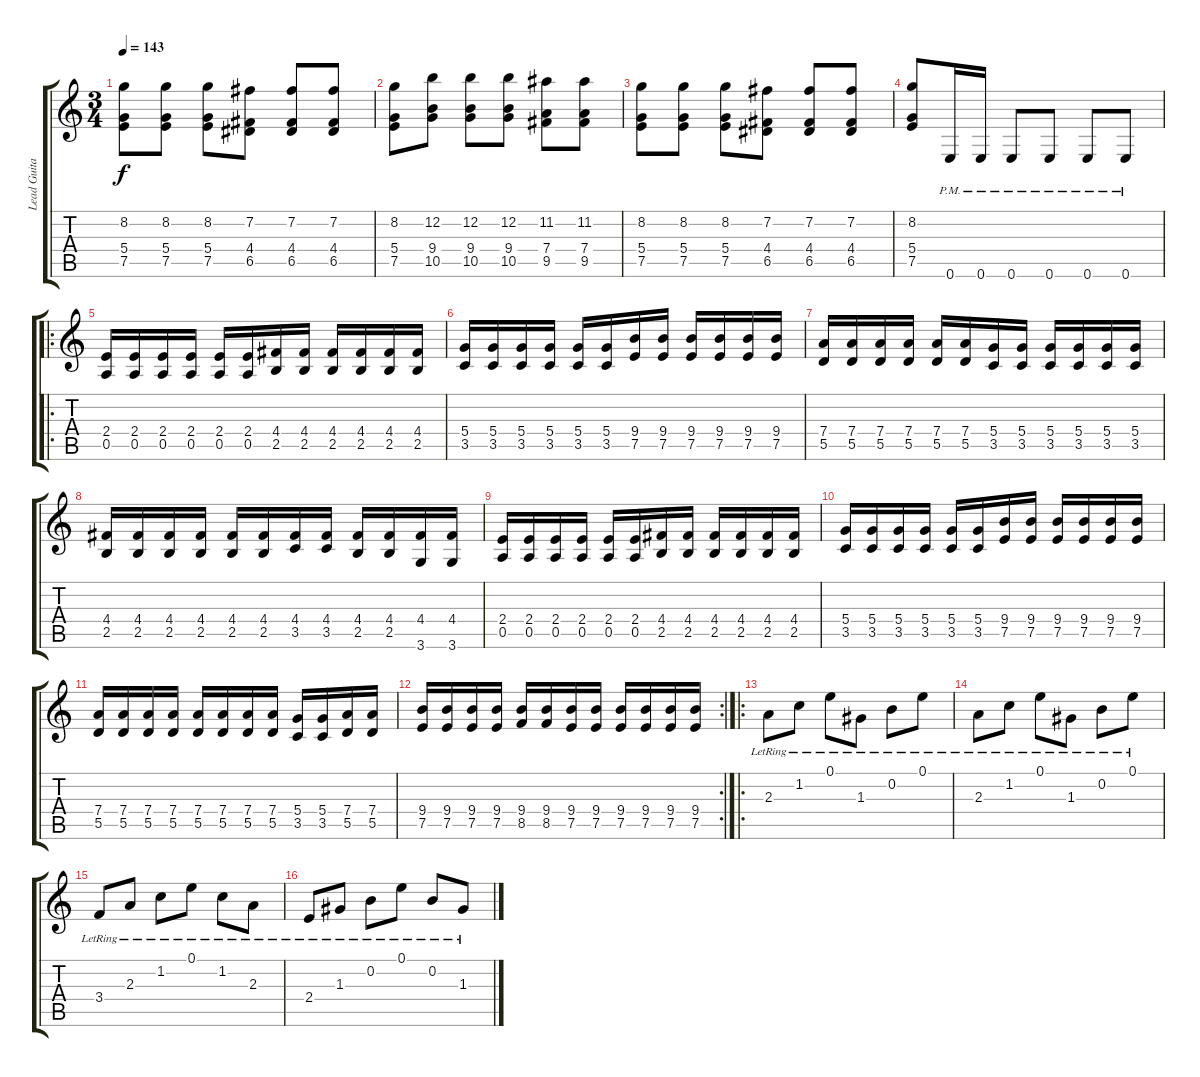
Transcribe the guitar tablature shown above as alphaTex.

\track ("Lead Guitar (with addition of second gu" "Lead Guita") {instrument distortionguitar}
\staff {score tabs}
\tuning (E4 B3 G3 D3 A2 E2) {hide}
\ts (3 4)
\tempo 143
\clef g2
\ks c
(8.2 5.4 7.5).8{dy f} (8.2 5.4 7.5).8 (8.2 5.4 7.5).8 (7.2 4.4 6.5).8 (7.2 4.4 6.5).8 (7.2 4.4 6.5).8 |
(8.2 5.4 7.5).8 (12.2 9.4 10.5).8 (12.2 9.4 10.5).8 (12.2 9.4 10.5).8 (11.2 7.4 9.5).8 (11.2 7.4 9.5).8 |
(8.2 5.4 7.5).8 (8.2 5.4 7.5).8 (8.2 5.4 7.5).8 (7.2 4.4 6.5).8 (7.2 4.4 6.5).8 (7.2 4.4 6.5).8 |
(8.2 5.4 7.5).8 0.6{pm}.16 0.6{pm}.16 0.6{pm}.8 0.6{pm}.8 0.6{pm}.8 0.6{pm}.8 |
\ro
(2.4 0.5).16 (2.4 0.5).16 (2.4 0.5).16 (2.4 0.5).16 (2.4 0.5).16 (2.4 0.5).16 (4.4 2.5).16 (4.4 2.5).16 (4.4 2.5).16 (4.4 2.5).16 (4.4 2.5).16 (4.4 2.5).16 |
(5.4 3.5).16 (5.4 3.5).16 (5.4 3.5).16 (5.4 3.5).16 (5.4 3.5).16 (5.4 3.5).16 (9.4 7.5).16 (9.4 7.5).16 (9.4 7.5).16 (9.4 7.5).16 (9.4 7.5).16 (9.4 7.5).16 |
(7.4 5.5).16 (7.4 5.5).16 (7.4 5.5).16 (7.4 5.5).16 (7.4 5.5).16 (7.4 5.5).16 (5.4 3.5).16 (5.4 3.5).16 (5.4 3.5).16 (5.4 3.5).16 (5.4 3.5).16 (5.4 3.5).16 |
(4.4 2.5).16 (4.4 2.5).16 (4.4 2.5).16 (4.4 2.5).16 (4.4 2.5).16 (4.4 2.5).16 (4.4 3.5).16 (4.4 3.5).16 (4.4 2.5).16 (4.4 2.5).16 (4.4 3.6).16 (4.4 3.6).16 |
(2.4 0.5).16 (2.4 0.5).16 (2.4 0.5).16 (2.4 0.5).16 (2.4 0.5).16 (2.4 0.5).16 (4.4 2.5).16 (4.4 2.5).16 (4.4 2.5).16 (4.4 2.5).16 (4.4 2.5).16 (4.4 2.5).16 |
(5.4 3.5).16 (5.4 3.5).16 (5.4 3.5).16 (5.4 3.5).16 (5.4 3.5).16 (5.4 3.5).16 (9.4 7.5).16 (9.4 7.5).16 (9.4 7.5).16 (9.4 7.5).16 (9.4 7.5).16 (9.4 7.5).16 |
(7.4 5.5).16 (7.4 5.5).16 (7.4 5.5).16 (7.4 5.5).16 (7.4 5.5).16 (7.4 5.5).16 (7.4 5.5).16 (7.4 5.5).16 (5.4 3.5).16 (5.4 3.5).16 (7.4 5.5).16 (7.4 5.5).16 |
\rc 2
(9.4 7.5).16 (9.4 7.5).16 (9.4 7.5).16 (9.4 7.5).16 (9.4 8.5).16 (9.4 8.5).16 (9.4 7.5).16 (9.4 7.5).16 (9.4 7.5).16 (9.4 7.5).16 (9.4 7.5).16 (9.4 7.5).16 |
\ro
2.3{lr}.8 1.2{lr}.8 0.1{lr}.8 1.3{lr}.8 0.2{lr}.8 0.1{lr}.8 |
2.3{lr}.8 1.2{lr}.8 0.1{lr}.8 1.3{lr}.8 0.2{lr}.8 0.1{lr}.8 |
3.4{lr}.8 2.3{lr}.8 1.2{lr}.8 0.1{lr}.8 1.2{lr}.8 2.3{lr}.8 |
2.4{lr}.8 1.3{lr}.8 0.2{lr}.8 0.1{lr}.8 0.2{lr}.8 1.3{lr}.8
